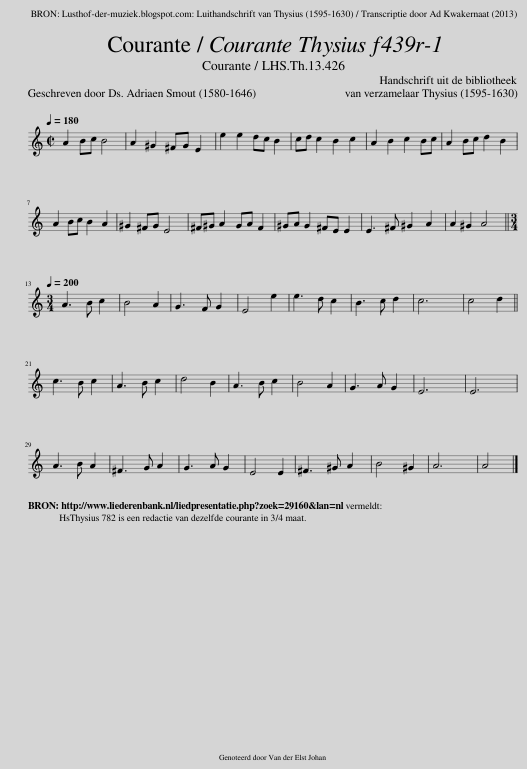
X:1
L:1/8
Q:1/4=180
M:2/2
I:linebreak $
K:C
V:1 treble
V:1
 A2 Bc B4 | A2 ^G2 ^FG E2 | e2 e2 dc B2 | cd c2 B2 c2 | A2 B2 c2 Bc | %5
 A2 Bc d2 B2 |$ A2 Bc B2 A2 | ^G2 ^FG E4 | ^F^G A2 GA F2 | ^GA G2 ^FE E2 | %10
 E3 ^F ^G2 A2 | A2 ^G2 A4 ||$[M:3/4][Q:1/4=200] A3 B c2 | B4 A2 | G3 F G2 | %15
 E4 e2 | e3 d c2 | B3 c d2 | c6 | c4 d2 ||$ %20
 c3 B c2 | A3 B c2 | d4 B2 | A3 B c2 | B4 A2 | %25
 G3 A G2 | E6 | E6 |$ A3 B A2 | ^F3 G A2 | %30
 G3 A G2 | E4 E2 | ^F3 ^G A2 | B4 ^G2 | A6 | %35
 A4 |] %36
